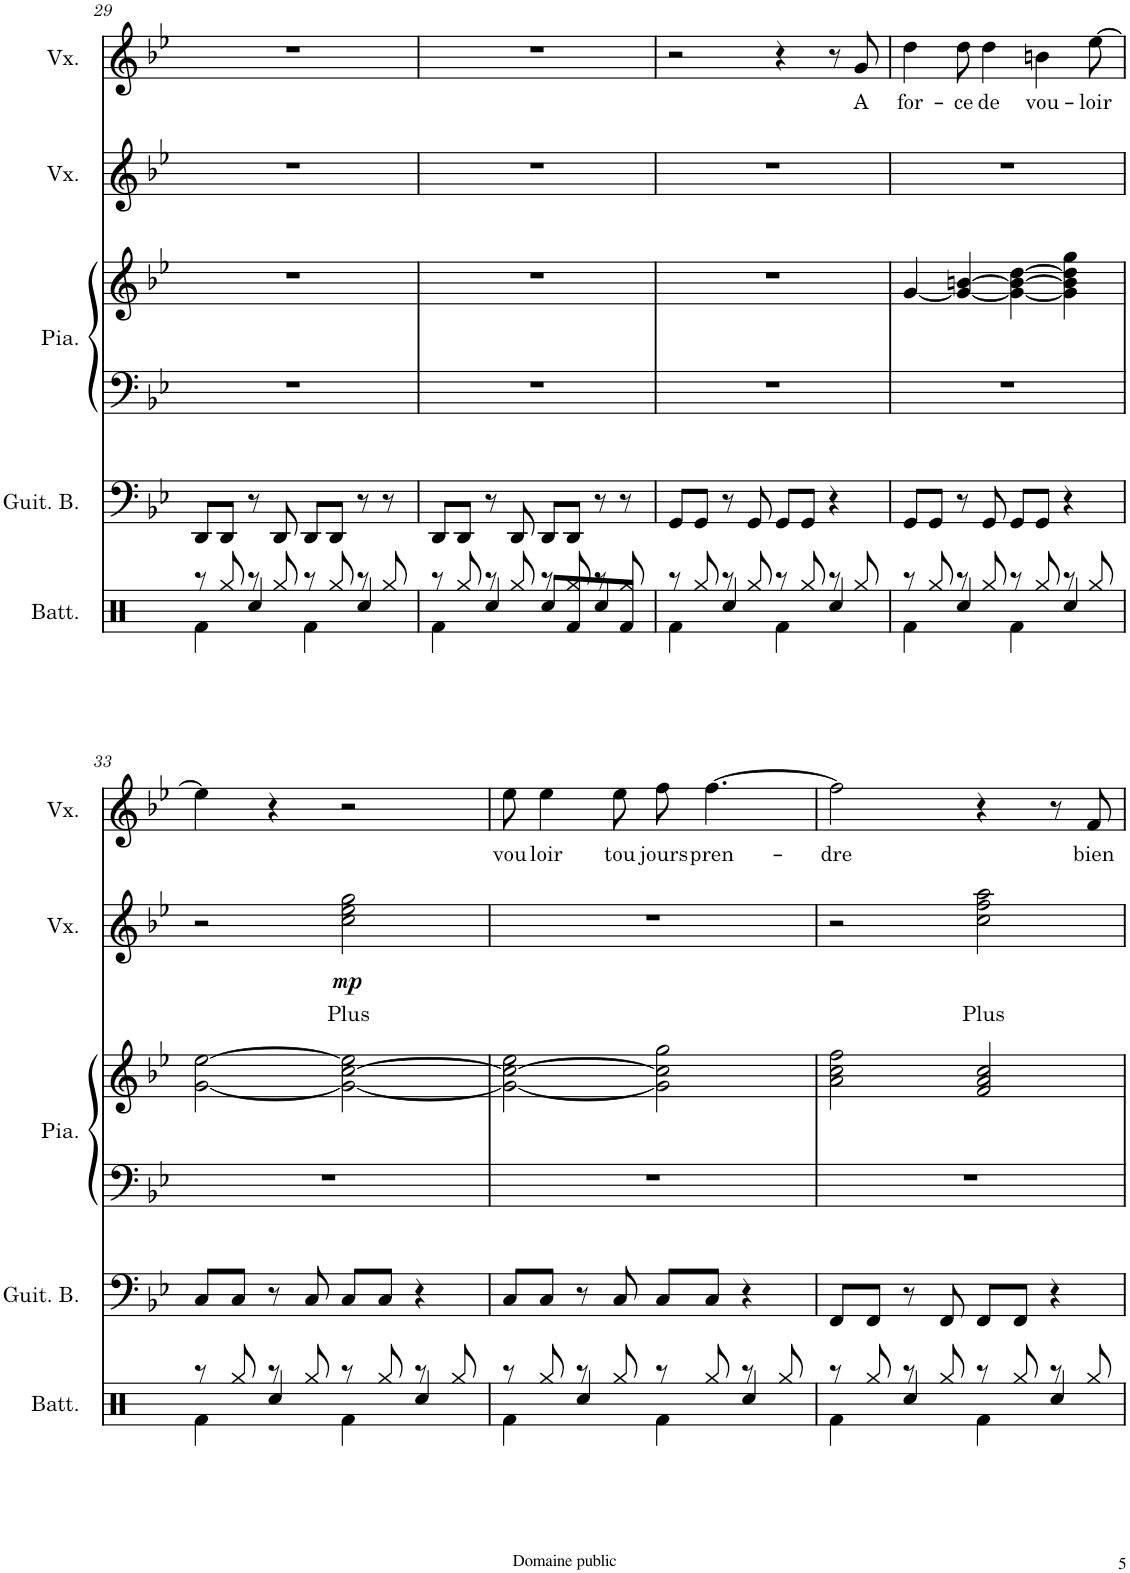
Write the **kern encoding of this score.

**kern	**kern	**kern	**kern	**kern	**text	**dynam	**kern	**text
*part5	*part4	*part3	*part3	*part2	*part2	*part2	*part1	*part1
*staff6	*staff5	*staff4	*staff3	*staff2	*staff2	*staff2	*staff1	*staff1
*I"Batterie	*I"Guitare basse	*I"Piano	*	*I"Voix	*	*	*I"Voix	*
*I'Batt.	*I'Guit. B.	*I'Pia.	*	*I'Vx.	*	*	*I'Vx.	*
!!LO:PB:g=z
*clefX	*clefF4	*clefF4	*clefG2	*clefG2	*	*	*clefG2	*
*	*Trd7c12	*	*	*	*	*	*	*
*k[]	*k[b-e-]	*k[b-e-]	*k[b-e-]	*k[b-e-]	*	*	*k[b-e-]	*
*M4/4	*M4/4	*M4/4	*M4/4	*M4/4	*	*	*M4/4	*
=29	=29	=29	=29	=29	=29	=29	=29	=29
*^	*	*	*	*	*	*	*	*
8r	4Rf\	8DD/L	1r	1r	1r	.	.	1r	.
8Rgg/	.	8DD/J	.	.	.	.	.	.	.
8r	4Rcc/	8r	.	.	.	.	.	.	.
8Rgg/	.	8DD/	.	.	.	.	.	.	.
8r	4Rf\	8DD/L	.	.	.	.	.	.	.
8Rgg/	.	8DD/J	.	.	.	.	.	.	.
8r	4Rcc/	8r	.	.	.	.	.	.	.
8Rgg/	.	8r	.	.	.	.	.	.	.
=30	=30	=30	=30	=30	=30	=30	=30	=30	=30
8r	4Rf\	8DD/L	1r	1r	1r	.	.	1r	.
8Rgg/	.	8DD/J	.	.	.	.	.	.	.
8r	4Rcc/	8r	.	.	.	.	.	.	.
8Rgg/	.	8DD/	.	.	.	.	.	.	.
8r	8Rcc/L	8DD/L	.	.	.	.	.	.	.
8Rgg/	8Rf/	8DD/J	.	.	.	.	.	.	.
8r	8Rcc/	8r	.	.	.	.	.	.	.
8Rgg/	8Rf/J	8r	.	.	.	.	.	.	.
=31	=31	=31	=31	=31	=31	=31	=31	=31	=31
8r	4Rf\	8GG/L	1r	1r	1r	.	.	2r	.
8Rgg/	.	8GG/J	.	.	.	.	.	.	.
8r	4Rcc/	8r	.	.	.	.	.	.	.
8Rgg/	.	8GG/	.	.	.	.	.	.	.
8r	4Rf\	8GG/L	.	.	.	.	.	4r	.
8Rgg/	.	8GG/J	.	.	.	.	.	.	.
8r	4Rcc/	4r	.	.	.	.	.	8r	.
!	!	!	!	!	!	!	!	!	!LO:LY:b
8Rgg/	.	.	.	.	.	.	.	8g/	A
=32	=32	=32	=32	=32	=32	=32	=32	=32	=32
!	!	!	!	!	!	!	!	!	!LO:LY:b
8r	4Rf\	8GG/L	1r	[4g/	1r	.	.	4dd\	for-
8Rgg/	.	8GG/J	.	.	.	.	.	.	.
!	!	!	!	!	!	!	!	!	!LO:LY:b
8r	4Rcc/	8r	.	4g/_ [4bn/	.	.	.	8dd\	-ce
!	!	!	!	!	!	!	!	!	!LO:LY:b
8Rgg/	.	8GG/	.	.	.	.	.	4dd\	de
8r	4Rf\	8GG/L	.	4g\_ 4b\_ [4dd\	.	.	.	.	.
!	!	!	!	!	!	!	!	!	!LO:LY:b
8Rgg/	.	8GG/J	.	.	.	.	.	4bn\	vou-
8r	4Rcc/	4r	.	4g\] 4b\] 4dd\] 4gg\	.	.	.	.	.
!	!	!	!	!	!	!	!	!	!LO:LY:b
8Rgg/	.	.	.	.	.	.	.	[8ee-\	-loir
!!LO:LB:g=z
=33	=33	=33	=33	=33	=33	=33	=33	=33	=33
8r	4Rf\	8C/L	1r	[2g\ [2ee-\	2r	.	.	4ee-\]	.
8Rgg/	.	8C/J	.	.	.	.	.	.	.
8r	4Rcc/	8r	.	.	.	.	.	4r	.
8Rgg/	.	8C/	.	.	.	.	.	.	.
!	!	!	!	!	!	!LO:LY:b	!LO:DY:b	!	!
8r	4Rf\	8C/L	.	2g\_ [2cc\ 2ee-\]	2cc\ 2ee-\ 2gg\	Plus	mp	2r	.
8Rgg/	.	8C/J	.	.	.	.	.	.	.
8r	4Rcc/	4r	.	.	.	.	.	.	.
8Rgg/	.	.	.	.	.	.	.	.	.
=34	=34	=34	=34	=34	=34	=34	=34	=34	=34
!	!	!	!	!	!	!	!	!	!LO:LY:b
8r	4Rf\	8C/L	1r	2g\_ 2cc\_ 2ee-\	1r	.	.	8ee-\	vou-
!	!	!	!	!	!	!	!	!	!LO:LY:b
8Rgg/	.	8C/J	.	.	.	.	.	4ee-\	-loir
8r	4Rcc/	8r	.	.	.	.	.	.	.
!	!	!	!	!	!	!	!	!	!LO:LY:b
8Rgg/	.	8C/	.	.	.	.	.	8ee-\	tou-
!	!	!	!	!	!	!	!	!	!LO:LY:b
8r	4Rf\	8C/L	.	2g\] 2cc\] 2gg\	.	.	.	8ff\	-jours
!	!	!	!	!	!	!	!	!	!LO:LY:b
8Rgg/	.	8C/J	.	.	.	.	.	[4.ff\	pren-
8r	4Rcc/	4r	.	.	.	.	.	.	.
8Rgg/	.	.	.	.	.	.	.	.	.
=35	=35	=35	=35	=35	=35	=35	=35	=35	=35
!	!	!	!	!	!	!	!	!	!LO:LY:b
8r	4Rf\	8FF/L	1r	2a\ 2cc\ 2ff\	2r	.	.	2ff\]	-dre
8Rgg/	.	8FF/J	.	.	.	.	.	.	.
8r	4Rcc/	8r	.	.	.	.	.	.	.
8Rgg/	.	8FF/	.	.	.	.	.	.	.
!	!	!	!	!	!	!LO:LY:b	!	!	!
8r	4Rf\	8FF/L	.	2f/ 2a/ 2cc/	2cc\ 2ff\ 2aa\	Plus	.	4r	.
8Rgg/	.	8FF/J	.	.	.	.	.	.	.
8r	4Rcc/	4r	.	.	.	.	.	8r	.
!	!	!	!	!	!	!	!	!	!LO:LY:b
8Rgg/	.	.	.	.	.	.	.	8f/	bien
*v	*v	*	*	*	*	*	*	*	*
=	=	=	=	=	=	=	=	=
*-	*-	*-	*-	*-	*-	*-	*-	*-
